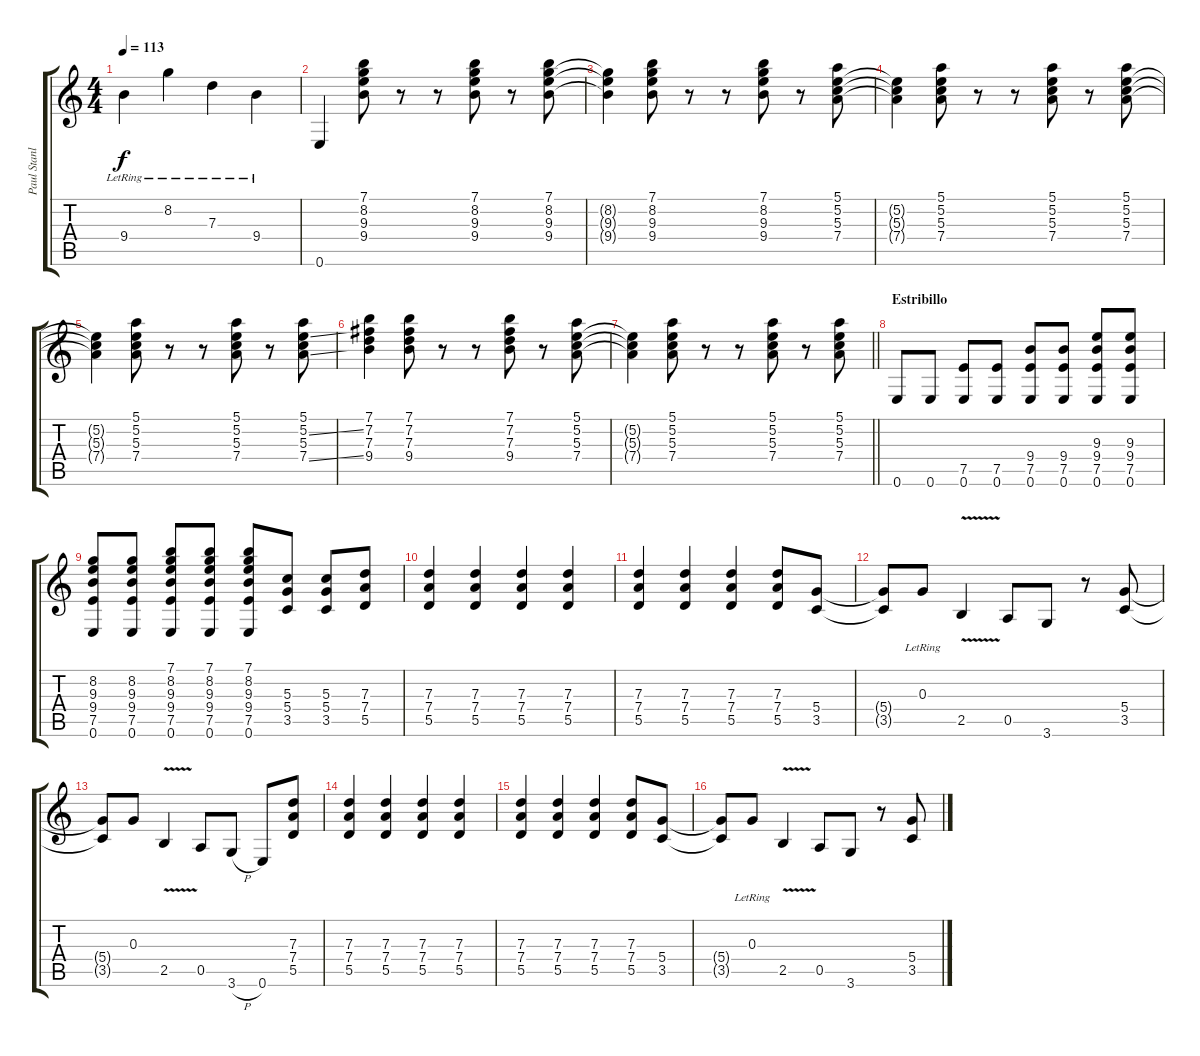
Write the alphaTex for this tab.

\track ("Paul Stanley" "Paul Stanl") {instrument acousticguitarsteel}
\staff {score tabs}
\tuning (E4 B3 G3 D3 A2 E2) {hide}
\ts (4 4)
\tempo 113
\clef g2
\ks c
9.4{lr}.4{dy f} 8.2{lr}.4 7.3{lr}.4 9.4{lr}.4 |
0.6.4 (7.1 8.2 9.3 9.4).8 r.8 r.8 (7.1 8.2 9.3 9.4).8 r.8 (7.1 8.2 9.3 9.4).8 |
(8.2{t} 9.3{t} 9.4{t}).4 (7.1 8.2 9.3 9.4).8 r.8 r.8 (7.1 8.2 9.3 9.4).8 r.8 (5.1 5.2 5.3 7.4).8 |
(5.2{t} 5.3{t} 7.4{t}).4 (5.1 5.2 5.3 7.4).8 r.8 r.8 (5.1 5.2 5.3 7.4).8 r.8 (5.1 5.2 5.3 7.4).8 |
(5.2{t} 5.3{t} 7.4{t}).4 (5.1 5.2 5.3 7.4).8 r.8 r.8 (5.1 5.2 5.3 7.4).8 r.8 (5.1 5.2{ss} 5.3 7.4{ss}).8 |
(7.1 7.2 7.3 9.4).4 (7.1 7.2 7.3 9.4).8 r.8 r.8 (7.1 7.2 7.3 9.4).8 r.8 (5.1 5.2 5.3 7.4).8 |
\barLineRight lightlight
(5.2{t} 5.3{t} 7.4{t}).4 (5.1 5.2 5.3 7.4).8 r.8 r.8 (5.1 5.2 5.3 7.4).8 r.8 (5.1 5.2 5.3 7.4).8 |
\section ("" "Estribillo")
0.6.8 0.6.8 (7.5 0.6).8 (7.5 0.6).8 (9.4 7.5 0.6).8 (9.4 7.5 0.6).8 (9.3 9.4 7.5 0.6).8 (9.3 9.4 7.5 0.6).8 |
(8.2 9.3 9.4 7.5 0.6).8 (8.2 9.3 9.4 7.5 0.6).8 (7.1 8.2 9.3 9.4 7.5 0.6).8 (7.1 8.2 9.3 9.4 7.5 0.6).8 (7.1 8.2 9.3 9.4 7.5 0.6).8 (5.3 5.4 3.5).8 (5.3 5.4 3.5).8 (7.3 7.4 5.5).8 |
(7.3 7.4 5.5).4 (7.3 7.4 5.5).4 (7.3 7.4 5.5).4 (7.3 7.4 5.5).4 |
(7.3 7.4 5.5).4 (7.3 7.4 5.5).4 (7.3 7.4 5.5).4 (7.3 7.4 5.5).8 (5.4 3.5).8 |
(5.4{t} 3.5{t}).8 0.3{lr}.8 2.5{v}.4 0.5.8 3.6.8 r.8 (5.4 3.5).8 |
(5.4{t} 3.5{t}).8 0.3.8 2.5{v}.4 0.5.8 3.6{h}.8 0.6.8 (7.3 7.4 5.5).8 |
(7.3 7.4 5.5).4 (7.3 7.4 5.5).4 (7.3 7.4 5.5).4 (7.3 7.4 5.5).4 |
(7.3 7.4 5.5).4 (7.3 7.4 5.5).4 (7.3 7.4 5.5).4 (7.3 7.4 5.5).8 (5.4 3.5).8 |
(5.4{t} 3.5{t}).8 0.3{lr}.8 2.5{v}.4 0.5.8 3.6.8 r.8 (5.4 3.5).8
